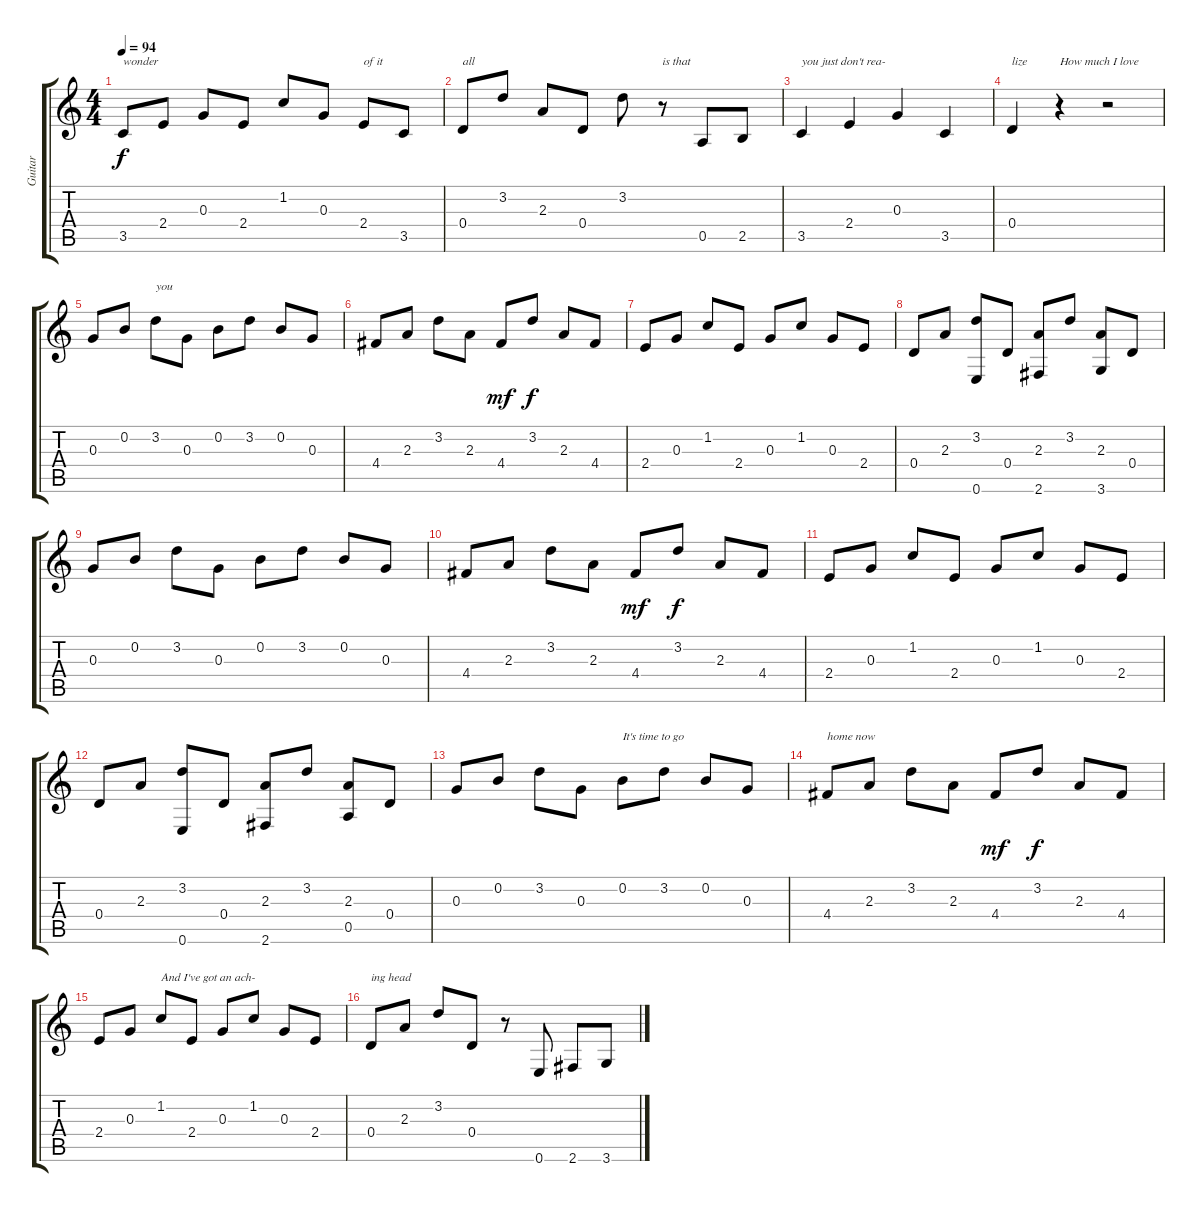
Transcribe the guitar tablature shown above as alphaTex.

\track ("Guitar" "Guitar") {instrument acousticguitarsteel}
\staff {score tabs}
\tuning (E4 B3 G3 D3 A2 E2) {hide}
\ts (4 4)
\tempo 94
\clef g2
\ks c
3.5.8{txt "wonder" dy f} 2.4.8 0.3.8 2.4.8 1.2.8 0.3.8 2.4.8{txt "of it"} 3.5.8 |
0.4.8{txt "all"} 3.2.8 2.3.8 0.4.8 3.2.8 r.8{txt "is that"} 0.5.8 2.5.8 |
3.5.4{txt "you just don't rea-"} 2.4.4 0.3.4 3.5.4 |
0.4.4{txt "lize"} r.4{txt "How much I love"} r.2 |
0.3.8 0.2.8 3.2.8{txt "you"} 0.3.8 0.2.8 3.2.8 0.2.8 0.3.8 |
4.4.8 2.3.8 3.2.8 2.3.8 4.4.8{dy mf} 3.2.8{dy f} 2.3.8 4.4.8 |
2.4.8 0.3.8 1.2.8 2.4.8 0.3.8 1.2.8 0.3.8 2.4.8 |
0.4.8 2.3.8 (3.2 0.6).8 0.4.8 (2.3 2.6).8 3.2.8 (2.3 3.6).8 0.4.8 |
0.3.8 0.2.8 3.2.8 0.3.8 0.2.8 3.2.8 0.2.8 0.3.8 |
4.4.8 2.3.8 3.2.8 2.3.8 4.4.8{dy mf} 3.2.8{dy f} 2.3.8 4.4.8 |
2.4.8 0.3.8 1.2.8 2.4.8 0.3.8 1.2.8 0.3.8 2.4.8 |
0.4.8 2.3.8 (3.2 0.6).8 0.4.8 (2.3 2.6).8 3.2.8 (2.3 0.5).8 0.4.8 |
0.3.8 0.2.8 3.2.8 0.3.8 0.2.8{txt "It's time to go"} 3.2.8 0.2.8 0.3.8 |
4.4.8{txt "home now"} 2.3.8 3.2.8 2.3.8 4.4.8{dy mf} 3.2.8{dy f} 2.3.8 4.4.8 |
2.4.8 0.3.8 1.2.8{txt "And I've got an ach-"} 2.4.8 0.3.8 1.2.8 0.3.8 2.4.8 |
0.4.8{txt "ing head"} 2.3.8 3.2.8 0.4.8 r.8 0.6.8 2.6.8 3.6.8
